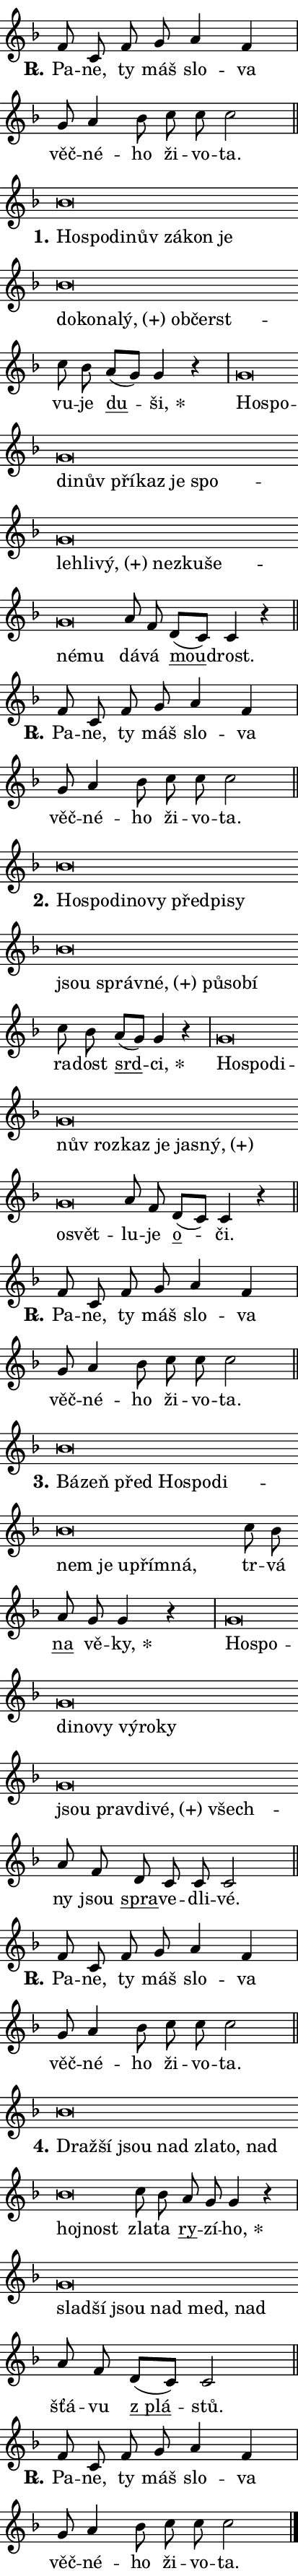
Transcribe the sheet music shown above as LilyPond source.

\version "2.22.1"
\header { tagline = "" }
\paper {
  indent = 0\cm
  top-margin = 0\cm
  right-margin = 0\cm
  bottom-margin = 0\cm
  left-margin = 0\cm
  paper-width = 7\cm
  page-breaking = #ly:one-page-breaking
  system-system-spacing.basic-distance = #11
  score-system-spacing.basic-distance = #11.3
  ragged-last = ##f
}


%% Author: Thomas Morley
%% https://lists.gnu.org/archive/html/lilypond-user/2020-05/msg00002.html
#(define (line-position grob)
"Returns position of @var[grob} in current system:
   @code{'start}, if at first time-step
   @code{'end}, if at last time-step
   @code{'middle} otherwise
"
  (let* ((col (ly:item-get-column grob))
         (ln (ly:grob-object col 'left-neighbor))
         (rn (ly:grob-object col 'right-neighbor))
         (col-to-check-left (if (ly:grob? ln) ln col))
         (col-to-check-right (if (ly:grob? rn) rn col))
         (break-dir-left
           (and
             (ly:grob-property col-to-check-left 'non-musical #f)
             (ly:item-break-dir col-to-check-left)))
         (break-dir-right
           (and
             (ly:grob-property col-to-check-right 'non-musical #f)
             (ly:item-break-dir col-to-check-right))))
        (cond ((eqv? 1 break-dir-left) 'start)
              ((eqv? -1 break-dir-right) 'end)
              (else 'middle))))

#(define (tranparent-at-line-position vctor)
  (lambda (grob)
  "Relying on @code{line-position} select the relevant enry from @var{vctor}.
Used to determine transparency,"
    (case (line-position grob)
      ((end) (not (vector-ref vctor 0)))
      ((middle) (not (vector-ref vctor 1)))
      ((start) (not (vector-ref vctor 2))))))

noteHeadBreakVisibility =
#(define-music-function (break-visibility)(vector?)
"Makes @code{NoteHead}s transparent relying on @var{break-visibility}"
#{
  \override NoteHead.transparent =
    #(tranparent-at-line-position break-visibility)
#})

#(define delete-ledgers-for-transparent-note-heads
  (lambda (grob)
    "Reads whether a @code{NoteHead} is transparent.
If so this @code{NoteHead} is removed from @code{'note-heads} from
@var{grob}, which is supposed to be @code{LedgerLineSpanner}.
As a result ledgers are not printed for this @code{NoteHead}"
    (let* ((nhds-array (ly:grob-object grob 'note-heads))
           (nhds-list
             (if (ly:grob-array? nhds-array)
                 (ly:grob-array->list nhds-array)
                 '()))
           ;; Relies on the transparent-property being done before
           ;; Staff.LedgerLineSpanner.after-line-breaking is executed.
           ;; This is fragile ...
           (to-keep
             (remove
               (lambda (nhd)
                 (ly:grob-property nhd 'transparent #f))
               nhds-list)))
      ;; TODO find a better method to iterate over grob-arrays, similiar
      ;; to filter/remove etc for lists
      ;; For now rebuilt from scratch
      (set! (ly:grob-object grob 'note-heads)  '())
      (for-each
        (lambda (nhd)
          (ly:pointer-group-interface::add-grob grob 'note-heads nhd))
        to-keep))))

hideNotes = {
  \noteHeadBreakVisibility #begin-of-line-visible
}
unHideNotes = {
  \noteHeadBreakVisibility #all-visible
}

% work-around for resetting accidentals
% https://lilypond.org/doc/v2.23/Documentation/notation/displaying-rhythms#unmetered-music
cadenzaMeasure = {
  \cadenzaOff
  \partial 1024 s1024
  \cadenzaOn
}

#(define-markup-command (accent layout props text) (markup?)
  "Underline accented syllable"
  (interpret-markup layout props
    #{\markup \override #'(offset . 4.3) \underline { #text }#}))

responsum = \markup \concat {
  "R" \hspace #-1.05 \path #0.1 #'((moveto 0 0.07) (lineto 0.9 0.8)) \hspace #0.05 "."
}

\layout {
    \context {
        \Staff
        \remove "Time_signature_engraver"
        \override LedgerLineSpanner.after-line-breaking = #delete-ledgers-for-transparent-note-heads
    }
    \context {
        \Voice {
            \override NoteHead.output-attributes = #'((class . "notehead"))
            \override Hairpin.height = #0.55
        }
    }
    \context {
        \Lyrics {
            \override StanzaNumber.output-attributes = #'((class . "stanzanumber"))
            \override LyricSpace.minimum-distance = #0.9
            \override LyricText.font-name = #"TeX Gyre Schola"
            \override LyricText.font-size = 1
            \override StanzaNumber.font-name = #"TeX Gyre Schola Bold"
            \override StanzaNumber.font-size = 1
        }
    }
}

% magnetic-lyrics.ily
%
%   written by
%     Jean Abou Samra <jean@abou-samra.fr>
%     Werner Lemberg <wl@gnu.org>
%
%   adapted by
%     Jiri Hon <jiri.hon@gmail.com>
%
% Version 2022-Apr-15

% https://www.mail-archive.com/lilypond-user@gnu.org/msg149350.html

#(define (Left_hyphen_pointer_engraver context)
   "Collect syllable-hyphen-syllable occurrences in lyrics and store
them in properties.  This engraver only looks to the left.  For
example, if the lyrics input is @code{foo -- bar}, it does the
following.

@itemize @bullet
@item
Set the @code{text} property of the @code{LyricHyphen} grob between
@q{foo} and @q{bar} to @code{foo}.

@item
Set the @code{left-hyphen} property of the @code{LyricText} grob with
text @q{foo} to the @code{LyricHyphen} grob between @q{foo} and
@q{bar}.
@end itemize

Use this auxiliary engraver in combination with the
@code{lyric-@/text::@/apply-@/magnetic-@/offset!} hook."
   (let ((hyphen #f)
         (text #f))
     (make-engraver
      (acknowledgers
       ((lyric-syllable-interface engraver grob source-engraver)
        (set! text grob)))
      (end-acknowledgers
       ((lyric-hyphen-interface engraver grob source-engraver)
        ;(when (not (grob::has-interface grob 'lyric-space-interface))
          (set! hyphen grob)));)
      ((stop-translation-timestep engraver)
       (when (and text hyphen)
         (ly:grob-set-object! text 'left-hyphen hyphen))
       (set! text #f)
       (set! hyphen #f)))))

#(define (lyric-text::apply-magnetic-offset! grob)
   "If the space between two syllables is less than the value in
property @code{LyricText@/.details@/.squash-threshold}, move the right
syllable to the left so that it gets concatenated with the left
syllable.

Use this function as a hook for
@code{LyricText@/.after-@/line-@/breaking} if the
@code{Left_@/hyphen_@/pointer_@/engraver} is active."
   (let ((hyphen (ly:grob-object grob 'left-hyphen #f)))
     (when hyphen
       (let ((left-text (ly:spanner-bound hyphen LEFT)))
         (when (grob::has-interface left-text 'lyric-syllable-interface)
           (let* ((common (ly:grob-common-refpoint grob left-text X))
                  (this-x-ext (ly:grob-extent grob common X))
                  (left-x-ext
                   (begin
                     ;; Trigger magnetism for left-text.
                     (ly:grob-property left-text 'after-line-breaking)
                     (ly:grob-extent left-text common X)))
                  ;; `delta` is the gap width between two syllables.
                  (delta (- (interval-start this-x-ext)
                            (interval-end left-x-ext)))
                  (details (ly:grob-property grob 'details))
                  (threshold (assoc-get 'squash-threshold details 0.2)))
             (when (< delta threshold)
               (let* (;; We have to manipulate the input text so that
                      ;; ligatures crossing syllable boundaries are not
                      ;; disabled.  For languages based on the Latin
                      ;; script this is essentially a beautification.
                      ;; However, for non-Western scripts it can be a
                      ;; necessity.
                      (lt (ly:grob-property left-text 'text))
                      (rt (ly:grob-property grob 'text))
                      (is-space (grob::has-interface hyphen 'lyric-space-interface))
                      (space (if is-space " " ""))
                      (space-markup (grob-interpret-markup grob " "))
                      (space-size (interval-length (ly:stencil-extent space-markup X)))
                      (extra-delta (if is-space space-size 0))
                      ;; Append new syllable.
                      (ltrt-space (if (and (string? lt) (string? rt))
                                (string-append lt space rt)
                                (make-concat-markup (list lt space rt))))
                      ;; Right-align `ltrt` to the right side.
                      (ltrt-space-markup (grob-interpret-markup
                               grob
                               (make-translate-markup
                                (cons (interval-length this-x-ext) 0)
                                (make-right-align-markup ltrt-space)))))
                 (begin
                   ;; Don't print `left-text`.
                   (ly:grob-set-property! left-text 'stencil #f)
                   ;; Set text and stencil (which holds all collected
                   ;; syllables so far) and shift it to the left.
                   (ly:grob-set-property! grob 'text ltrt-space)
                   (ly:grob-set-property! grob 'stencil ltrt-space-markup)
                   (ly:grob-translate-axis! grob (- (- delta extra-delta)) X))))))))))


#(define (lyric-hyphen::displace-bounds-first grob)
   ;; Make very sure this callback isn't triggered too early.
   (let ((left (ly:spanner-bound grob LEFT))
         (right (ly:spanner-bound grob RIGHT)))
     (ly:grob-property left 'after-line-breaking)
     (ly:grob-property right 'after-line-breaking)
     (ly:lyric-hyphen::print grob)))

squashThreshold = #0.4

\layout {
  \context {
    \Lyrics
    \consists #Left_hyphen_pointer_engraver
    \override LyricText.after-line-breaking =
      #lyric-text::apply-magnetic-offset!
    \override LyricHyphen.stencil = #lyric-hyphen::displace-bounds-first
    \override LyricText.details.squash-threshold = \squashThreshold
    \override LyricHyphen.minimum-distance = 0
    \override LyricHyphen.minimum-length = \squashThreshold
  }
}

squash = \override LyricText.details.squash-threshold = 9999
unSquash = \override LyricText.details.squash-threshold = \squashThreshold

left = \override LyricText.self-alignment-X = #LEFT
unLeft = \revert LyricText.self-alignment-X

starOffset = #(lambda (grob) 
                (let ((x_offset (ly:self-alignment-interface::aligned-on-x-parent grob)))
                  (if (= x_offset 0) 0 (+ x_offset 1.2))))

star = #(define-music-function (syllable)(string?)
"Append star separator at the end of a syllable"
#{
  \once \override LyricText.X-offset = #starOffset
  \lyricmode { \markup {
    #syllable
    \override #'((font-name . "TeX Gyre Schola Bold")) \hspace #0.2 \lower #0.65 \larger "*"
  } }
#})

starAccent = #(define-music-function (syllable)(string?)
"Append star separator at the end of a syllable and make accent"
#{
  \once \override LyricText.X-offset = #starOffset
  \lyricmode { \markup {
    \accent #syllable
    \override #'((font-name . "TeX Gyre Schola Bold")) \hspace #0.2 \lower #0.65 \larger "*"
  } }
#})

breath = #(define-music-function (syllable)(string?)
"Append breathing indicator at the end of a syllable"
#{
  \lyricmode { \markup { #syllable "+" } }
#})

optionalBreath = #(define-music-function (syllable)(string?)
"Append optional breathing indicator at the end of a syllable"
#{
  \lyricmode { \markup { #syllable "(+)" } }
#})


\score {
    <<
        \new Voice = "melody" { \cadenzaOn \key f \major \relative { f'8 c f g a4 f \cadenzaMeasure \bar "|" g8 a4 bes8 \bar "" c c c2 \cadenzaMeasure \bar "||" \break } }
        \new Lyrics \lyricsto "melody" { \lyricmode { \set stanza = \responsum
Pa -- ne, ty máš slo -- va věč -- né -- ho ži -- vo -- ta. } }
    >>
    \layout {}
}

\score {
    <<
        \new Voice = "melody" { \cadenzaOn \key f \major \relative { bes'\breve*1/16 \hideNotes \breve*1/16 \bar "" \breve*1/16 \bar "" \breve*1/16 \bar "" \breve*1/16 \bar "" \breve*1/16 \bar "" \breve*1/16 \bar "" \breve*1/16 \bar "" \breve*1/16 \bar "" \breve*1/16 \bar "" \breve*1/16 \bar "" \breve*1/16 \breve*1/16 \bar "" \unHideNotes c8 bes \bar "" a[( g)] g4 r \cadenzaMeasure \bar "|" g\breve*1/16 \hideNotes \breve*1/16 \bar "" \breve*1/16 \bar "" \breve*1/16 \bar "" \breve*1/16 \bar "" \breve*1/16 \bar "" \breve*1/16 \bar "" \breve*1/16 \bar "" \breve*1/16 \bar "" \breve*1/16 \bar "" \breve*1/16 \bar "" \breve*1/16 \bar "" \breve*1/16 \bar "" \breve*1/16 \bar "" \breve*1/16 \breve*1/16 \bar "" \unHideNotes a8 f \bar "" d[( c)] c4 r \cadenzaMeasure \bar "||" \break } }
        \new Lyrics \lyricsto "melody" { \lyricmode { \set stanza = "1."
\left Ho -- \squash spo -- di -- nův zá -- kon je do -- ko -- na -- \optionalBreath lý, ob -- čerst -- \unLeft \unSquash vu -- je \markup \accent du -- \star ši, \left Ho -- \squash spo -- di -- nův pří -- kaz je spo -- leh -- li -- \optionalBreath vý, ne -- zku -- še -- né -- mu \unLeft \unSquash dá -- vá \markup \accent mou -- drost. } }
    >>
    \layout {}
}

\score {
    <<
        \new Voice = "melody" { \cadenzaOn \key f \major \relative { f'8 c f g a4 f \cadenzaMeasure \bar "|" g8 a4 bes8 \bar "" c c c2 \cadenzaMeasure \bar "||" \break } }
        \new Lyrics \lyricsto "melody" { \lyricmode { \set stanza = \responsum
Pa -- ne, ty máš slo -- va věč -- né -- ho ži -- vo -- ta. } }
    >>
    \layout {}
}

\score {
    <<
        \new Voice = "melody" { \cadenzaOn \key f \major \relative { bes'\breve*1/16 \hideNotes \breve*1/16 \bar "" \breve*1/16 \bar "" \breve*1/16 \bar "" \breve*1/16 \bar "" \breve*1/16 \bar "" \breve*1/16 \bar "" \breve*1/16 \bar "" \breve*1/16 \bar "" \breve*1/16 \bar "" \breve*1/16 \bar "" \breve*1/16 \bar "" \breve*1/16 \breve*1/16 \bar "" \unHideNotes c8 bes \bar "" a[( g)] g4 r \cadenzaMeasure \bar "|" g\breve*1/16 \hideNotes \breve*1/16 \bar "" \breve*1/16 \bar "" \breve*1/16 \bar "" \breve*1/16 \bar "" \breve*1/16 \bar "" \breve*1/16 \bar "" \breve*1/16 \bar "" \breve*1/16 \bar "" \breve*1/16 \breve*1/16 \bar "" \unHideNotes a8 f \bar "" d[( c)] c4 r \cadenzaMeasure \bar "||" \break } }
        \new Lyrics \lyricsto "melody" { \lyricmode { \set stanza = "2."
\left Ho -- \squash spo -- di -- no -- vy před -- pi -- sy jsou správ -- \optionalBreath né, pů -- so -- bí \unLeft \unSquash ra -- dost \markup \accent srd -- \star ci, \left Ho -- \squash spo -- di -- nův roz -- kaz je ja -- \optionalBreath sný, o -- svět -- \unLeft \unSquash lu -- je \markup \accent o -- či. } }
    >>
    \layout {}
}

\score {
    <<
        \new Voice = "melody" { \cadenzaOn \key f \major \relative { f'8 c f g a4 f \cadenzaMeasure \bar "|" g8 a4 bes8 \bar "" c c c2 \cadenzaMeasure \bar "||" \break } }
        \new Lyrics \lyricsto "melody" { \lyricmode { \set stanza = \responsum
Pa -- ne, ty máš slo -- va věč -- né -- ho ži -- vo -- ta. } }
    >>
    \layout {}
}

\score {
    <<
        \new Voice = "melody" { \cadenzaOn \key f \major \relative { bes'\breve*1/16 \hideNotes \breve*1/16 \bar "" \breve*1/16 \bar "" \breve*1/16 \bar "" \breve*1/16 \bar "" \breve*1/16 \bar "" \breve*1/16 \bar "" \breve*1/16 \bar "" \breve*1/16 \bar "" \breve*1/16 \breve*1/16 \bar "" \unHideNotes c8 bes \bar "" a g g4 r \cadenzaMeasure \bar "|" g\breve*1/16 \hideNotes \breve*1/16 \bar "" \breve*1/16 \bar "" \breve*1/16 \bar "" \breve*1/16 \bar "" \breve*1/16 \bar "" \breve*1/16 \bar "" \breve*1/16 \bar "" \breve*1/16 \bar "" \breve*1/16 \bar "" \breve*1/16 \bar "" \breve*1/16 \breve*1/16 \bar "" \unHideNotes a8 f \bar "" d c c c2 \cadenzaMeasure \bar "||" \break } }
        \new Lyrics \lyricsto "melody" { \lyricmode { \set stanza = "3."
\left Bá -- \squash zeň před Ho -- spo -- di -- nem je u -- přím -- ná, \unLeft \unSquash tr -- vá \markup \accent na vě -- \star ky, \left Ho -- \squash spo -- di -- no -- vy vý -- ro -- ky jsou prav -- di -- \optionalBreath vé, všech -- \unLeft \unSquash ny jsou \markup \accent spra -- ve -- dli -- vé. } }
    >>
    \layout {}
}

\score {
    <<
        \new Voice = "melody" { \cadenzaOn \key f \major \relative { f'8 c f g a4 f \cadenzaMeasure \bar "|" g8 a4 bes8 \bar "" c c c2 \cadenzaMeasure \bar "||" \break } }
        \new Lyrics \lyricsto "melody" { \lyricmode { \set stanza = \responsum
Pa -- ne, ty máš slo -- va věč -- né -- ho ži -- vo -- ta. } }
    >>
    \layout {}
}

\score {
    <<
        \new Voice = "melody" { \cadenzaOn \key f \major \relative { bes'\breve*1/16 \hideNotes \breve*1/16 \bar "" \breve*1/16 \bar "" \breve*1/16 \bar "" \breve*1/16 \bar "" \breve*1/16 \bar "" \breve*1/16 \bar "" \breve*1/16 \breve*1/16 \bar "" \unHideNotes c8 bes \bar "" a g g4 r \cadenzaMeasure \bar "|" g\breve*1/16 \hideNotes \breve*1/16 \bar "" \breve*1/16 \bar "" \breve*1/16 \bar "" \breve*1/16 \breve*1/16 \bar "" \unHideNotes a8 f \bar "" d[( c)] c2 \cadenzaMeasure \bar "||" \break } }
        \new Lyrics \lyricsto "melody" { \lyricmode { \set stanza = "4."
\left Draž -- \squash ší jsou nad zla -- to, nad hoj -- nost \unLeft \unSquash zla -- ta \markup \accent ry -- zí -- \star ho, \left slad -- \squash ší jsou nad med, nad \unLeft \unSquash šťá -- vu \markup \accent "z plá" -- stů. } }
    >>
    \layout {}
}

\score {
    <<
        \new Voice = "melody" { \cadenzaOn \key f \major \relative { f'8 c f g a4 f \cadenzaMeasure \bar "|" g8 a4 bes8 \bar "" c c c2 \cadenzaMeasure \bar "||" \break } \bar "|." }
        \new Lyrics \lyricsto "melody" { \lyricmode { \set stanza = \responsum
Pa -- ne, ty máš slo -- va věč -- né -- ho ži -- vo -- ta. } }
    >>
    \layout {}
}
